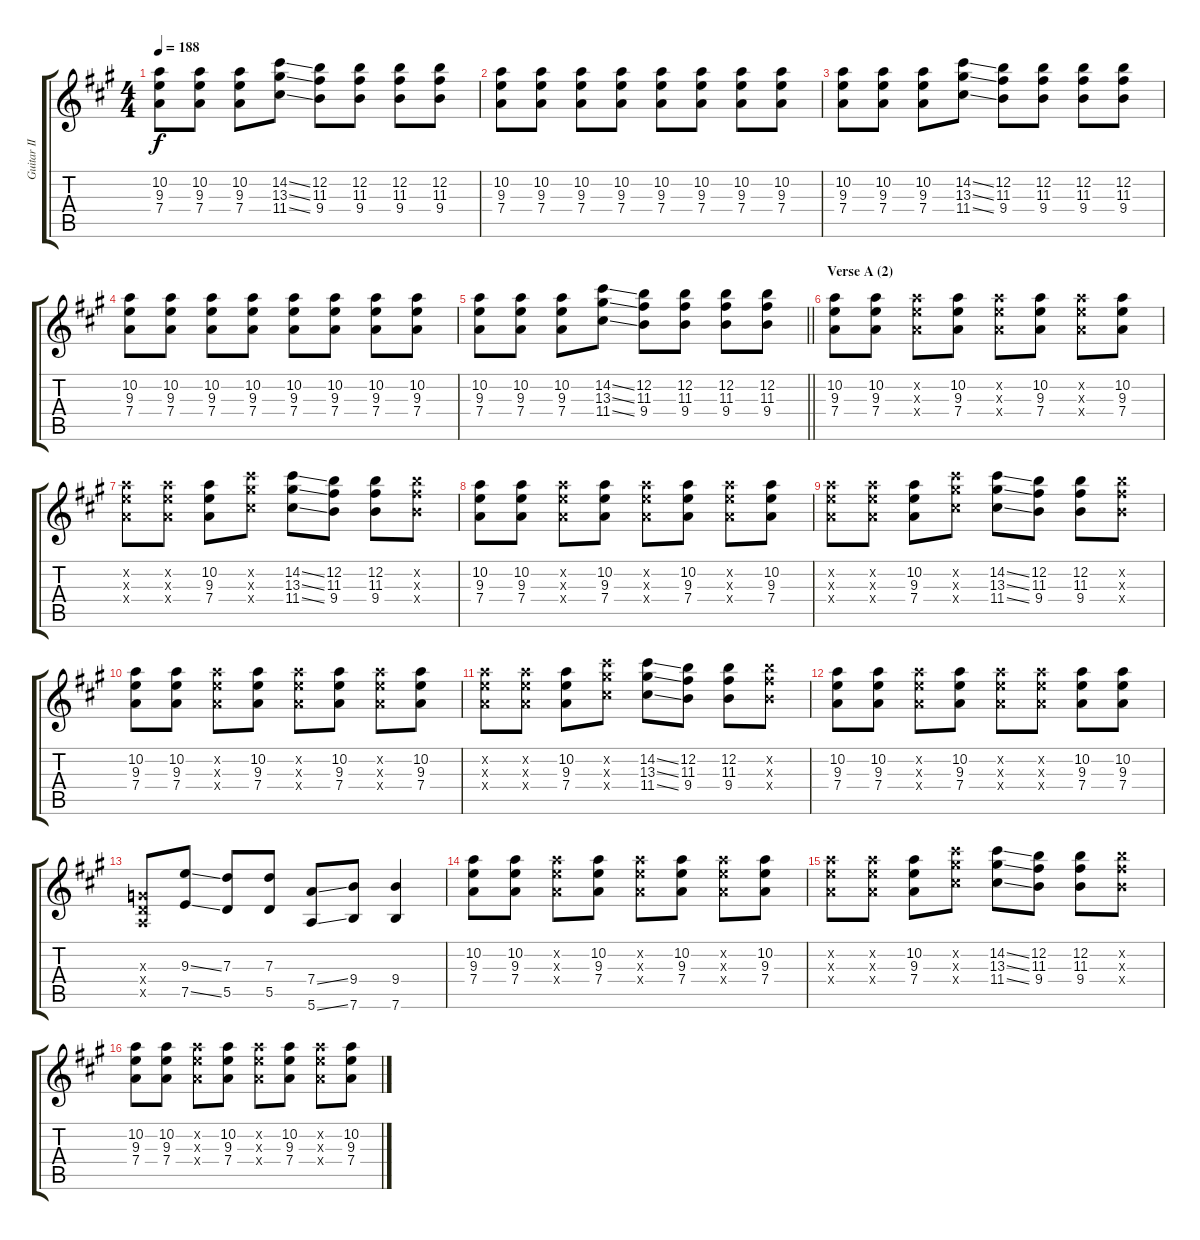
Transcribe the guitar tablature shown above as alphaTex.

\track ("Guitar II" "Guitar II") {instrument overdrivenguitar}
\staff {score tabs}
\tuning (E4 B3 G3 D3 A2 E2) {hide}
\ts (4 4)
\tempo 188
\clef g2
\ks a
(10.2 9.3 7.4).8{dy f} (10.2 9.3 7.4).8 (10.2 9.3 7.4).8 (14.2{ss} 13.3{ss} 11.4{ss}).8 (12.2 11.3 9.4).8 (12.2 11.3 9.4).8 (12.2 11.3 9.4).8 (12.2 11.3 9.4).8 |
(10.2 9.3 7.4).8 (10.2 9.3 7.4).8 (10.2 9.3 7.4).8 (10.2 9.3 7.4).8 (10.2 9.3 7.4).8 (10.2 9.3 7.4).8 (10.2 9.3 7.4).8 (10.2 9.3 7.4).8 |
(10.2 9.3 7.4).8 (10.2 9.3 7.4).8 (10.2 9.3 7.4).8 (14.2{ss} 13.3{ss} 11.4{ss}).8 (12.2 11.3 9.4).8 (12.2 11.3 9.4).8 (12.2 11.3 9.4).8 (12.2 11.3 9.4).8 |
(10.2 9.3 7.4).8 (10.2 9.3 7.4).8 (10.2 9.3 7.4).8 (10.2 9.3 7.4).8 (10.2 9.3 7.4).8 (10.2 9.3 7.4).8 (10.2 9.3 7.4).8 (10.2 9.3 7.4).8 |
\barLineRight lightlight
(10.2 9.3 7.4).8 (10.2 9.3 7.4).8 (10.2 9.3 7.4).8 (14.2{ss} 13.3{ss} 11.4{ss}).8 (12.2 11.3 9.4).8 (12.2 11.3 9.4).8 (12.2 11.3 9.4).8 (12.2 11.3 9.4).8 |
\section ("" "Verse A (2)")
(10.2 9.3 7.4).8 (10.2 9.3 7.4).8 (10.2{x} 9.3{x} 7.4{x}).8 (10.2 9.3 7.4).8 (10.2{x} 9.3{x} 7.4{x}).8 (10.2 9.3 7.4).8 (10.2{x} 9.3{x} 7.4{x}).8 (10.2 9.3 7.4).8 |
(10.2{x} 9.3{x} 7.4{x}).8 (10.2{x} 9.3{x} 7.4{x}).8 (10.2 9.3 7.4).8 (14.2{x} 13.3{x} 11.4{x}).8 (14.2{ss} 13.3{ss} 11.4{ss}).8 (12.2 11.3 9.4).8 (12.2 11.3 9.4).8 (12.2{x} 11.3{x} 9.4{x}).8 |
(10.2 9.3 7.4).8 (10.2 9.3 7.4).8 (10.2{x} 9.3{x} 7.4{x}).8 (10.2 9.3 7.4).8 (10.2{x} 9.3{x} 7.4{x}).8 (10.2 9.3 7.4).8 (10.2{x} 9.3{x} 7.4{x}).8 (10.2 9.3 7.4).8 |
(10.2{x} 9.3{x} 7.4{x}).8 (10.2{x} 9.3{x} 7.4{x}).8 (10.2 9.3 7.4).8 (14.2{x} 13.3{x} 11.4{x}).8 (14.2{ss} 13.3{ss} 11.4{ss}).8 (12.2 11.3 9.4).8 (12.2 11.3 9.4).8 (12.2{x} 11.3{x} 9.4{x}).8 |
(10.2 9.3 7.4).8 (10.2 9.3 7.4).8 (10.2{x} 9.3{x} 7.4{x}).8 (10.2 9.3 7.4).8 (10.2{x} 9.3{x} 7.4{x}).8 (10.2 9.3 7.4).8 (10.2{x} 9.3{x} 7.4{x}).8 (10.2 9.3 7.4).8 |
(10.2{x} 9.3{x} 7.4{x}).8 (10.2{x} 9.3{x} 7.4{x}).8 (10.2 9.3 7.4).8 (14.2{x} 13.3{x} 11.4{x}).8 (14.2{ss} 13.3{ss} 11.4{ss}).8 (12.2 11.3 9.4).8 (12.2 11.3 9.4).8 (12.2{x} 11.3{x} 9.4{x}).8 |
(10.2 9.3 7.4).8 (10.2 9.3 7.4).8 (10.2{x} 9.3{x} 7.4{x}).8 (10.2 9.3 7.4).8 (10.2{x} 9.3{x} 7.4{x}).8 (10.2{x} 9.3{x} 7.4{x}).8 (10.2 9.3 7.4).8 (10.2 9.3 7.4).8 |
(0.3{x} 0.4{x} 0.5{x}).8 (9.3{ss} 7.5{ss}).8 (7.3 5.5).8 (7.3 5.5).8 (7.4{ss} 5.6{ss}).8 (9.4 7.6).8 (9.4 7.6).4 |
(10.2 9.3 7.4).8 (10.2 9.3 7.4).8 (10.2{x} 9.3{x} 7.4{x}).8 (10.2 9.3 7.4).8 (10.2{x} 9.3{x} 7.4{x}).8 (10.2 9.3 7.4).8 (10.2{x} 9.3{x} 7.4{x}).8 (10.2 9.3 7.4).8 |
(10.2{x} 9.3{x} 7.4{x}).8 (10.2{x} 9.3{x} 7.4{x}).8 (10.2 9.3 7.4).8 (14.2{x} 13.3{x} 11.4{x}).8 (14.2{ss} 13.3{ss} 11.4{ss}).8 (12.2 11.3 9.4).8 (12.2 11.3 9.4).8 (12.2{x} 11.3{x} 9.4{x}).8 |
(10.2 9.3 7.4).8 (10.2 9.3 7.4).8 (10.2{x} 9.3{x} 7.4{x}).8 (10.2 9.3 7.4).8 (10.2{x} 9.3{x} 7.4{x}).8 (10.2 9.3 7.4).8 (10.2{x} 9.3{x} 7.4{x}).8 (10.2 9.3 7.4).8
